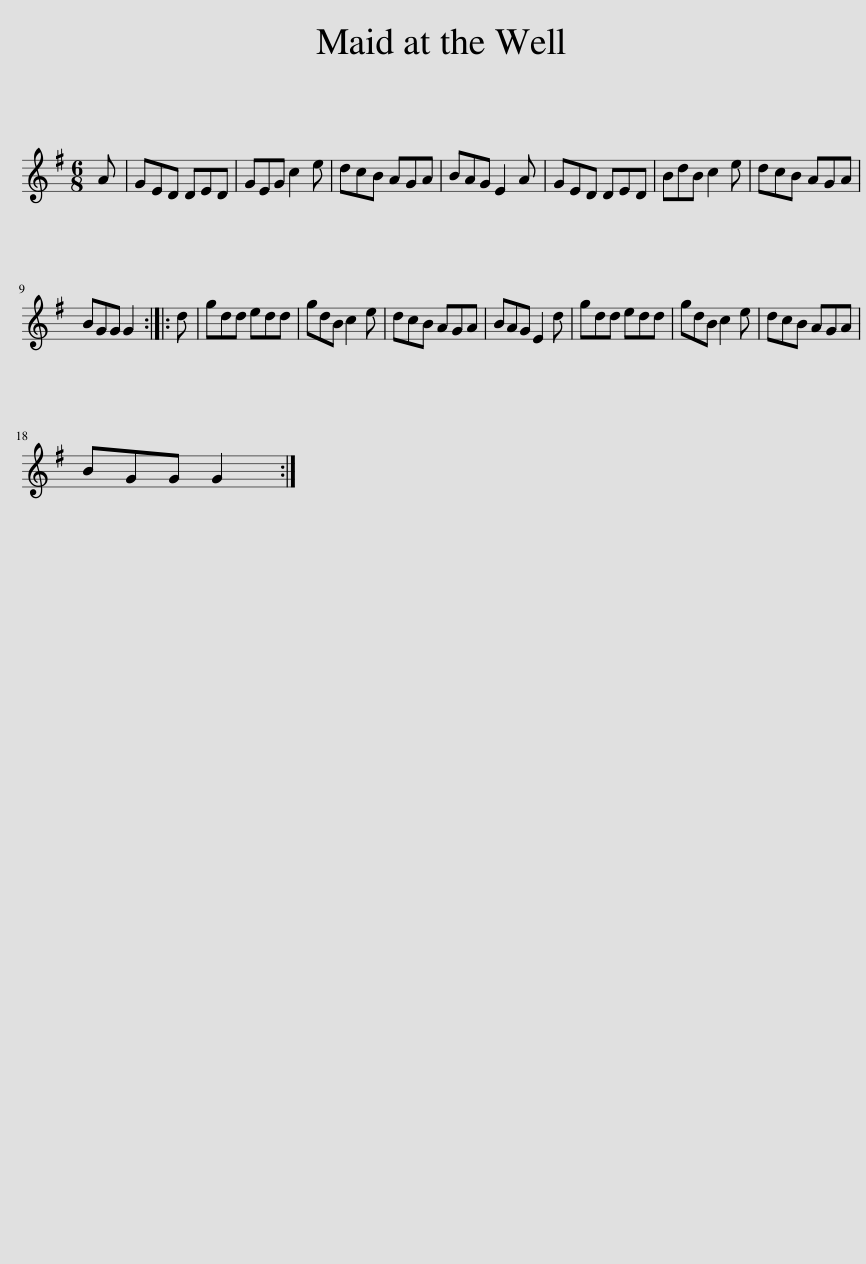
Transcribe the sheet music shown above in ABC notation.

X:1
L:1/8
M:6/8
I:linebreak $
K:G
V:1 treble
V:1
 A | GED DED | GEG c2 e | dcB AGA | BAG E2 A | %5
 GED DED | BdB c2 e | dcB AGA |$ BGG G2 :: d | %10
 gdd edd | gdB c2 e | dcB AGA | BAG E2 d | gdd edd | %15
 gdB c2 e | dcB AGA |$ BGG G2 :| %18
